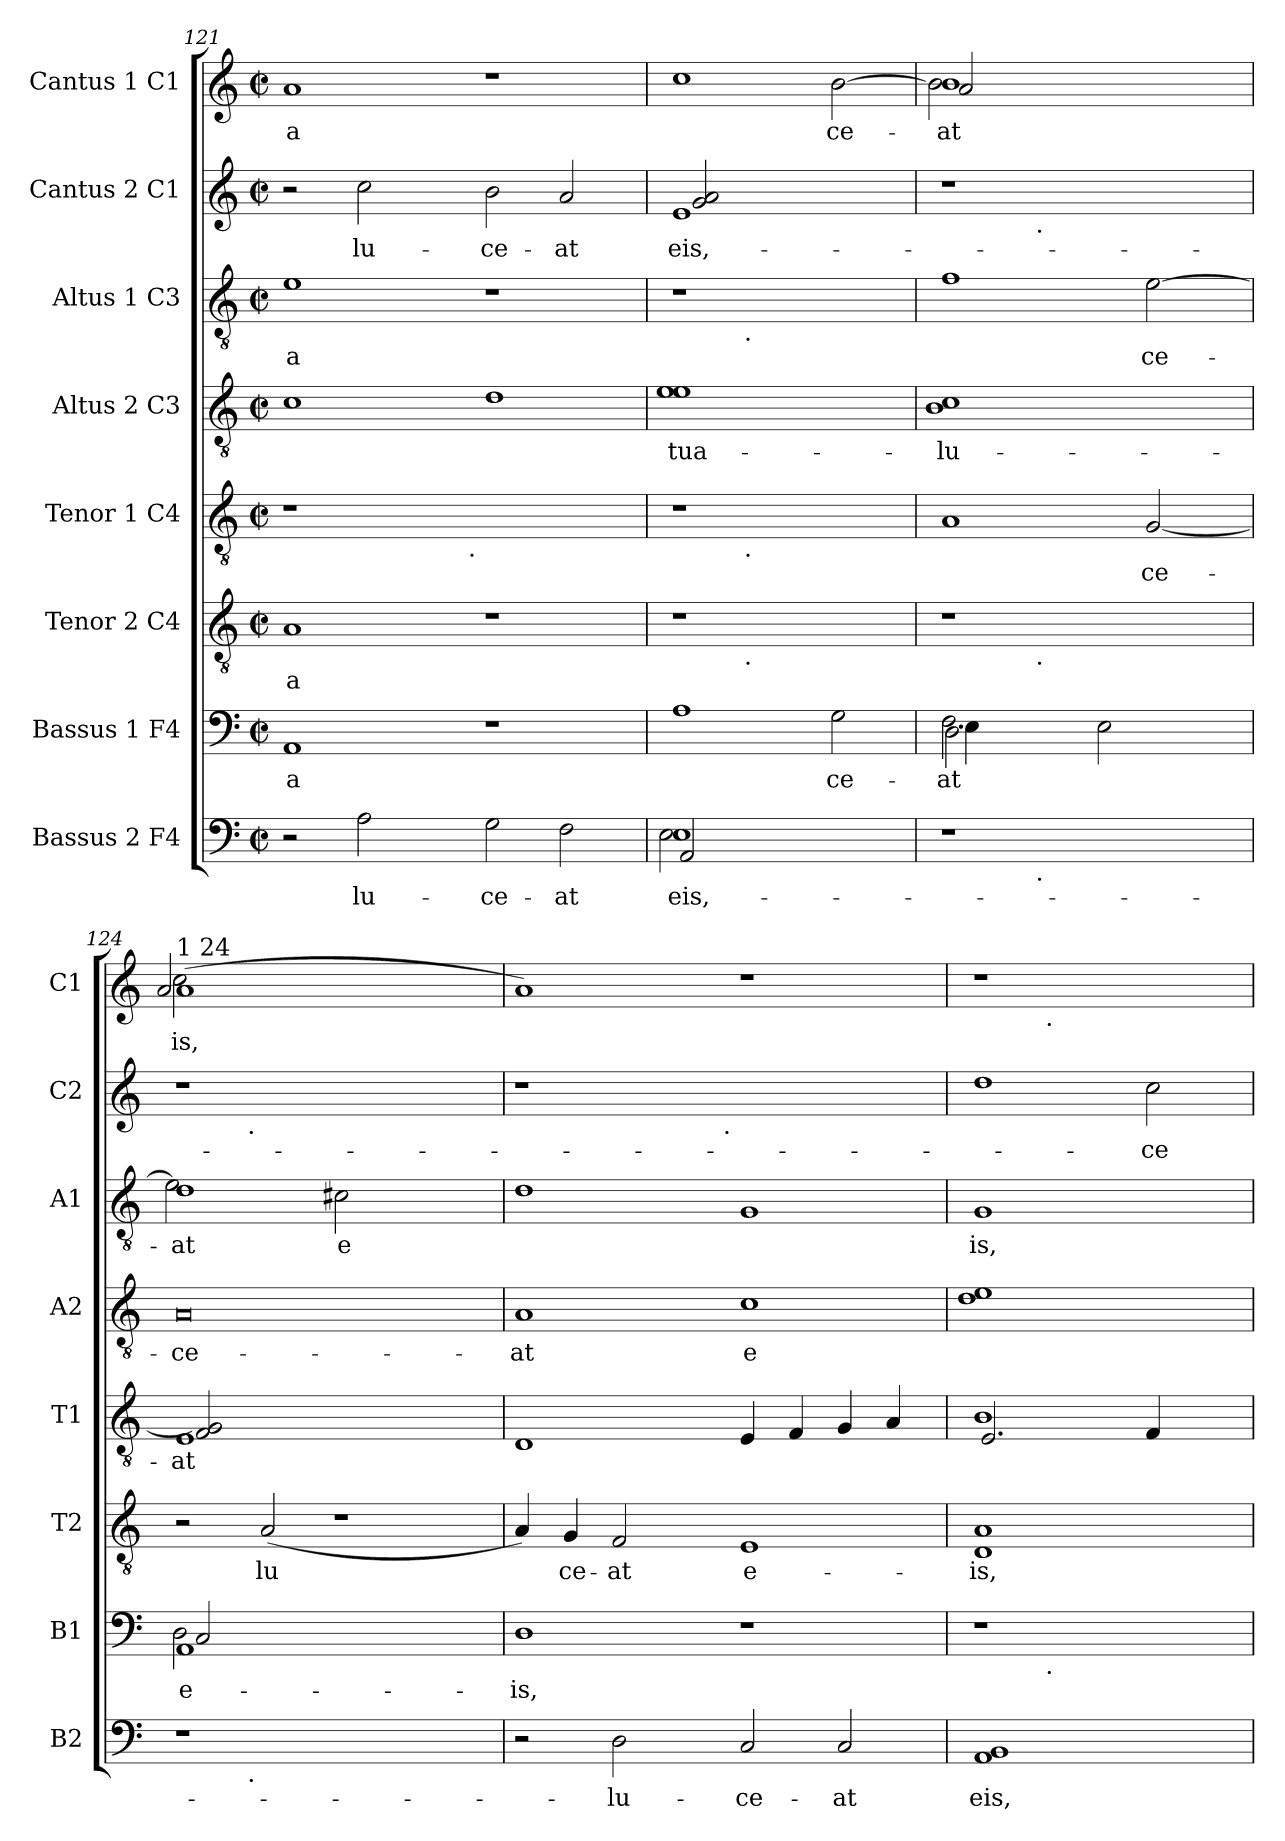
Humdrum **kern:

**kern	**text	**kern	**text	**kern	**text	**kern	**text	**kern	**text	**kern	**text	**kern	**text	**kern	**text
*part8	*part8	*part7	*part7	*part6	*part6	*part5	*part5	*part4	*part4	*part3	*part3	*part2	*part2	*part1	*part1
*staff8	*staff8	*staff7	*staff7	*staff6	*staff6	*staff5	*staff5	*staff4	*staff4	*staff3	*staff3	*staff2	*staff2	*staff1	*staff1
*I"Bassus 2  F4	*	*I"Bassus 1  F4	*	*I"Tenor 2  C4	*	*I"Tenor 1  C4	*	*I"Altus 2  C3	*	*I"Altus 1  C3	*	*I"Cantus 2  C1	*	*I"Cantus 1  C1	*
*I'B2	*	*I'B1	*	*I'T2	*	*I'T1	*	*I'A2	*	*I'A1	*	*I'C2	*	*I'C1	*
*clefF4	*	*clefF4	*	*clefGv2	*	*clefGv2	*	*clefGv2	*	*clefGv2	*	*clefG2	*	*clefG2	*
*k[]	*	*k[]	*	*k[]	*	*k[]	*	*k[]	*	*k[]	*	*k[]	*	*k[]	*
*C:	*	*C:	*	*C:	*	*C:	*	*C:	*	*C:	*	*C:	*	*C:	*
*M2/2	*	*M2/2	*	*M2/2	*	*M2/2	*	*M2/2	*	*M2/2	*	*M2/2	*	*M2/2	*
*met(c|)	*	*met(c|)	*	*met(c|)	*	*met(c|)	*	*met(c|)	*	*met(c|)	*	*met(c|)	*	*met(c|)	*
=121	=121	=121	=121	=121	=121	=121	=121	=121	=121	=121	=121	=121	=121	=121	=121
!	!	!	!LO:LY:b:cj	!	!LO:LY:b:cj	!	!	!	!LO:LY:b:cj	!	!LO:LY:b:cj	!	!	!	!LO:LY:b:cj
*	*	*	*	*	*	*^	*	*	*	*	*	*	*	*	*
2r	.	1AA	-a	1A	-a	1r	2ryy	.	1c	--	1e	-a	2r	.	1a	-a
!	!LO:LY:b:cj	!	!	!	!	!	!	!	!	!	!	!	!	!LO:LY:b:cj	!	!
2A\	lu-	.	.	.	.	.	4ryy	.	.	.	.	.	2cc\	lu-	.	.
.	.	.	.	.	.	.	8ryy	.	.	.	.	.	.	.	.	.
.	.	.	.	.	.	.	16ryy	.	.	.	.	.	.	.	.	.
.	.	.	.	.	.	.	64ryy	.	.	.	.	.	.	.	.	.
!	!	!	!	!	!	!	!LO:TX:b:t=.	!	!	!	!	!	!	!	!	!
.	.	.	.	.	.	.	1ryy	.	.	.	.	.	.	.	.	.
!	!LO:LY:b:cj	!	!	!	!	!	!	!	!	!LO:LY:b:cj	!	!	!	!LO:LY:b:cj	!	!
2G\	-ce-	1r	.	1r	.	1ryy	.	.	1d	--	1r	.	2b\	-ce-	1r	.
!	!LO:LY:b:cj	!	!	!	!	!	!	!	!	!	!	!	!	!LO:LY:b:cj	!	!
2F\	-at	.	.	.	.	.	.	.	.	.	.	.	2a/	-at	.	.
.	.	.	.	.	.	.	32.ryy	.	.	.	.	.	.	.	.	.
=122	=122	=122	=122	=122	=122	=122	=122	=122	=122	=122	=122	=122	=122	=122	=122	=122
*^	*	*	*	*	*	*	*	*	*	*	*	*	*	*	*	*
*	*^	*	*	*	*	*	*	*	*	*	*	*	*	*	*	*	*
!	!	!	!LO:LY:b:cj	!	!	!	!	!	!	!	!	!LO:LY:b:cj	!	!	!	!LO:LY:b:cj	!	!
*	*	*	*	*	*	*^	*	*	*	*	*	*	*^	*	*^	*	*	*
1E	2E\	2AA/	eis,-	1A	.	1r	4...ryy	.	1r	4...ryy	.	1e 1e	-tua-	1r	4...ryy	.	1e	2a/ 2g/	eis,-	1cc	.
!	!	!	!	!	!	!	!	!	!	!	!	!	!	!	!LO:TX:b:t=.	!	!	!	!	!	!
!	!	!	!	!	!	!	!	!	!	!LO:TX:b:t=.	!	!	!	!	!	!	!	!	!	!	!
!	!	!	!	!	!	!	!LO:TX:b:t=.	!	!	!	!	!	!	!	!	!	!	!	!	!	!
.	.	.	.	.	.	.	1ryy	.	.	1ryy	.	.	.	.	1ryy	.	.	.	.	.	.
.	2ryy	2ryy	.	.	.	.	.	.	.	.	.	.	.	.	.	.	.	2ryy	.	.	.
!	!	!	!	!	!LO:LY:b:cj	!	!	!	!	!	!	!	!	!	!	!	!	!	!	!	!LO:LY:b:cj
2ryy	2ryy	2ryy	.	2G\	ce-	2ryy	.	.	2ryy	.	.	2ryy	.	2ryy	.	.	2ryy	2ryy	.	[>2b\	ce-
.	.	.	.	.	.	.	32ryy	.	.	32ryy	.	.	.	.	32ryy	.	.	.	.	.	.
=123	=123	=123	=123	=123	=123	=123	=123	=123	=123	=123	=123	=123	=123	=123	=123	=123	=123	=123	=123	=123	=123
*	*	*	*	*^	*	*	*	*	*	*	*	*	*	*	*	*	*	*	*	*	*
*	*	*	*	*	*^	*	*	*	*	*	*	*	*	*	*	*	*	*	*	*	*	*
!	!	!	!	!	!	!	!LO:LY:b:cj	!	!	!	!	!	!	!	!LO:LY:b:cj	!	!	!	!	!	!	!	!LO:LY:b:cj
*	*	*	*	*	*	*	*	*	*	*	*	*	*	*	*	*	*	*	*	*	*	*^	*
*	*v	*v	*	*	*	*	*	*	*	*	*v	*v	*	*	*	*v	*v	*	*	*	*	*	*^	*
1r	4...ryy	.	2.F\	2D\	4E\	-at	1r	4...ryy	.	1A	.	1c 1B	-lu-	1f	.	1r	4...ryy	.	1b	2b\]	2a/	-at
.	.	.	.	.	4ryy	.	.	.	.	.	.	.	.	.	.	.	.	.	.	.	.	.
!	!	!	!	!	!	!	!	!	!	!	!	!	!	!	!	!	!LO:TX:b:t=.	!	!	!	!	!
!	!	!	!	!	!	!	!	!LO:TX:b:t=.	!	!	!	!	!	!	!	!	!	!	!	!	!	!
!	!LO:TX:b:t=.	!	!	!	!	!	!	!	!	!	!	!	!	!	!	!	!	!	!	!	!	!
.	1ryy	.	.	.	.	.	.	1ryy	.	.	.	.	.	.	.	.	1ryy	.	.	.	.	.
.	.	.	.	4ryy	1ryy	.	.	.	.	.	.	.	.	.	.	.	.	.	.	2ryy	2ryy	.
!	!	!	!	!	!	!LO:LY:b:cj	!	!	!	!	!	!	!	!	!	!	!	!	!	!	!	!
.	.	.	2E\	2.ryy	.	.	.	.	.	.	.	.	.	.	.	.	.	.	.	.	.	.
!	!	!	!	!	!	!	!	!	!	!	!LO:LY:b:cj	!	!	!	!LO:LY:b:cj	!	!	!	!	!	!	!
2ryy	.	.	.	.	.	.	2ryy	.	.	[<2G/	ce-	2ryy	.	[<2e\	ce-	2ryy	.	.	2ryy	2ryy	2ryy	.
.	.	.	4ryy	.	.	.	.	.	.	.	.	.	.	.	.	.	.	.	.	.	.	.
.	32ryy	.	.	.	.	.	.	32ryy	.	.	.	.	.	.	.	.	32ryy	.	.	.	.	.
!!LO:PB:g=z	!!	!!
=124	=124	=124	=124	=124	=124	=124	=124	=124	=124	=124	=124	=124	=124	=124	=124	=124	=124	=124	=124	=124	=124	=124
!	!	!	!	!	!	!	!	!	!	!	!	!	!	!	!	!	!	!	!LO:TX:a:t=1 24	!	!	!
!	!	!	!	!	!	!LO:LY:b:cj	!	!	!	!	!LO:LY:b:cj	!	!LO:LY:b:cj	!	!LO:LY:b:cj	!	!	!	!	!	!	!LO:LY:b:cj
*	*	*	*	*	*	*	*v	*v	*	*^	*	*	*	*^	*	*	*	*	*	*	*	*
1r	4...ryy	.	1AA	2D\	2C/	e-	2r	.	1E	2G/] 2F/	-at	0A	-ce-	1d	2e\]	-at	1r	4...ryy	.	(<1a	2cc\	2a/	is,
!	!	!	!	!	!	!	!	!	!	!	!	!	!	!	!	!	!	!LO:TX:b:t=.	!	!	!	!	!
!	!LO:TX:b:t=.	!	!	!	!	!	!	!	!	!	!	!	!	!	!	!	!	!	!	!	!	!	!
.	1ryy	.	.	.	.	.	.	.	.	.	.	.	.	.	.	.	.	1ryy	.	.	.	.	.
!	!	!	!	!	!	!	!	!LO:LY:b:cj	!	!	!	!	!	!	!	!	!	!	!	!	!	!	!
.	.	.	.	1ryy	1ryy	.	(<2A/	lu-	.	1ryy	.	.	.	.	2ryy	.	.	.	.	.	1ryy	1ryy	.
!	!	!	!	!	!	!	!	!	!	!	!	!	!	!	!	!LO:LY:b:cj	!	!	!	!	!	!	!
1ryy	.	.	1ryy	.	.	.	1r	.	1ryy	.	.	.	.	2c#X\	1ryy	e-	1ryy	.	.	1ryy	.	.	.
.	2ryy	.	.	.	.	.	.	.	.	.	.	.	.	.	.	.	.	2ryy	.	.	.	.	.
.	.	.	.	2ryy	2ryy	.	.	.	.	2ryy	.	.	.	2ryy	.	.	.	.	.	.	2ryy	2ryy	.
.	32ryy	.	.	.	.	.	.	.	.	.	.	.	.	.	.	.	.	32ryy	.	.	.	.	.
=125	=125	=125	=125	=125	=125	=125	=125	=125	=125	=125	=125	=125	=125	=125	=125	=125	=125	=125	=125	=125	=125	=125	=125
!	!	!	!	!	!	!LO:LY:b:cj	!	!LO:LY:b:cj	!	!	!LO:LY:b:cj	!	!LO:LY:b:cj	!	!	!LO:LY:b:cj	!	!	!	!	!	!	!LO:LY:b:cj
*v	*v	*	*	*	*	*	*	*	*v	*v	*	*	*	*v	*v	*	*	*	*	*v	*v	*v	*
*	*	*v	*v	*v	*	*	*	*	*	*	*	*	*	*	*	*	*	*
2r	.	1D	-is,	4A/)	--	1D	.	1A	-at	1d	--	1r	2ryy	.	1a)	.
!	!	!	!	!	!LO:LY:b:cj	!	!	!	!	!	!	!	!	!	!	!
.	.	.	.	4G/	-ce-	.	.	.	.	.	.	.	.	.	.	.
!	!LO:LY:b:cj	!	!	!	!LO:LY:b:cj	!	!	!	!	!	!	!	!	!	!	!
2D\	-lu-	.	.	2F/	-at	.	.	.	.	.	.	.	4ryy	.	.	.
.	.	.	.	.	.	.	.	.	.	.	.	.	8ryy	.	.	.
.	.	.	.	.	.	.	.	.	.	.	.	.	16ryy	.	.	.
.	.	.	.	.	.	.	.	.	.	.	.	.	64ryy	.	.	.
!	!	!	!	!	!	!	!	!	!	!	!	!	!LO:TX:b:t=.	!	!	!
.	.	.	.	.	.	.	.	.	.	.	.	.	1ryy	.	.	.
!	!LO:LY:b:cj	!	!	!	!LO:LY:b:cj	!	!LO:LY:b:cj	!	!LO:LY:b:cj	!	!LO:LY:b:cj	!	!	!	!	!
2C/	-ce-	1r	.	1E	e-	4E/	.	1c	e-	1G	--	1ryy	.	.	1r	.
!	!	!	!	!	!	!	!LO:LY:b:cj	!	!	!	!	!	!	!	!	!
.	.	.	.	.	.	4F/	.	.	.	.	.	.	.	.	.	.
!	!LO:LY:b:cj	!	!	!	!	!	!LO:LY:b:cj	!	!	!	!	!	!	!	!	!
2C/	-at	.	.	.	.	4G/	.	.	.	.	.	.	.	.	.	.
!	!	!	!	!	!	!	!LO:LY:b:cj	!	!	!	!	!	!	!	!	!
.	.	.	.	.	.	4A/	.	.	.	.	.	.	.	.	.	.
.	.	.	.	.	.	.	.	.	.	.	.	.	32.ryy	.	.	.
=126	=126	=126	=126	=126	=126	=126	=126	=126	=126	=126	=126	=126	=126	=126	=126	=126
!	!LO:LY:b:cj	!	!	!	!LO:LY:b:cj	!	!LO:LY:b:cj	!	!LO:LY:b:cj	!	!LO:LY:b:cj	!	!	!	!	!
*	*	*^	*	*	*	*^	*	*	*	*	*	*v	*v	*	*^	*
1BB 1AA	eis,-	1r	4...ryy	.	1D 1A	-is,	1B	2.E/	.	1d 1e	--	1G	-is,	1dd	.	1r	4...ryy	.
!	!	!	!	!	!	!	!	!	!	!	!	!	!	!	!	!	!LO:TX:b:t=.	!
!	!	!	!LO:TX:b:t=.	!	!	!	!	!	!	!	!	!	!	!	!	!	!	!
.	.	.	1ryy	.	.	.	.	.	.	.	.	.	.	.	.	.	1ryy	.
.	.	.	.	.	.	.	.	4ryy	.	.	.	.	.	.	.	.	.	.
!	!	!	!	!	!	!	!	!	!LO:LY:b:cj	!	!	!	!	!	!LO:LY:b:cj	!	!	!
2ryy	.	2ryy	.	.	2ryy	.	4F/	2ryy	.	2ryy	.	2ryy	.	2cc\	-ce-	2ryy	.	.
.	.	.	.	.	.	.	4ryy	.	.	.	.	.	.	.	.	.	.	.
.	.	.	32ryy	.	.	.	.	.	.	.	.	.	.	.	.	.	32ryy	.
*	*	*v	*v	*	*	*	*v	*v	*	*	*	*	*	*	*	*v	*v	*
=	=	=	=	=	=	=	=	=	=	=	=	=	=	=	=
*-	*-	*-	*-	*-	*-	*-	*-	*-	*-	*-	*-	*-	*-	*-	*-
